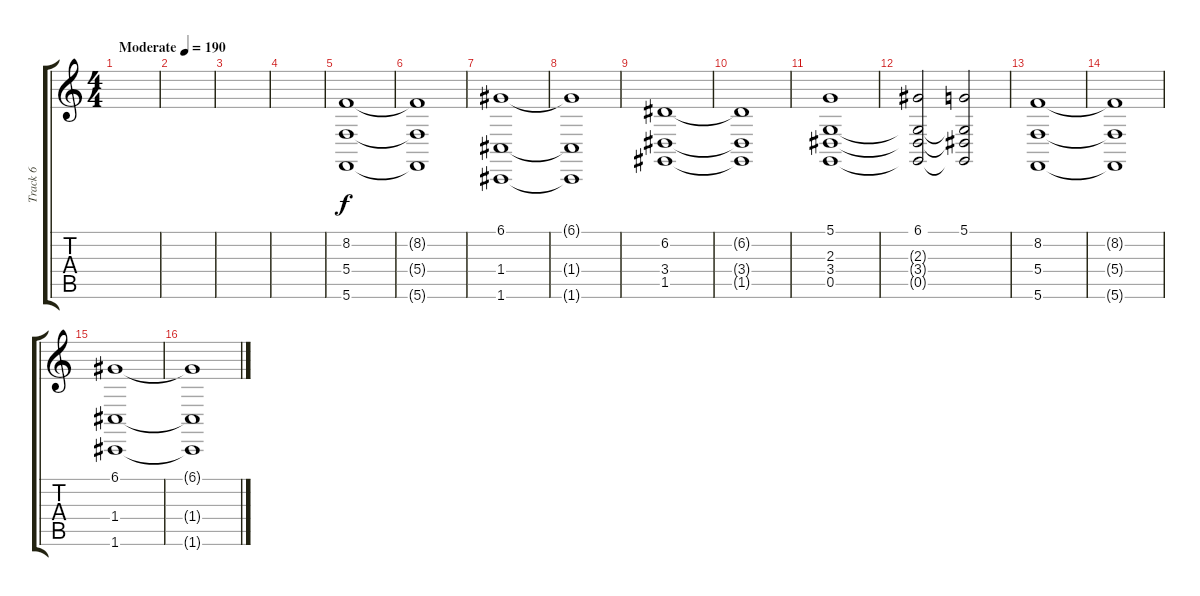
\track ("Track 6" "Track 6") {instrument choiraahs}
\staff {score tabs}
\tuning (D4 A3 F3 C3 G2 C2) {hide}
\ts (4 4)
\tempo (190 "Moderate")
\clef g2
\ks c
|
|
|
|
(8.2 5.4 5.6).1 |
(8.2{t} 5.4{t} 5.6{t}).1 |
(6.1 1.4 1.6).1 |
(6.1{t} 1.4{t} 1.6{t}).1 |
(6.2 3.4 1.5).1 |
(6.2{t} 3.4{t} 1.5{t}).1 |
(5.1 2.3 3.4 0.5).1 |
(6.1 2.3{t} 3.4{t} 0.5{t}).2 (5.1 2.3{t} 3.4{t} 0.5{t}).2 |
(8.2 5.4 5.6).1 |
(8.2{t} 5.4{t} 5.6{t}).1 |
(6.1 1.4 1.6).1 |
(6.1{t} 1.4{t} 1.6{t}).1
